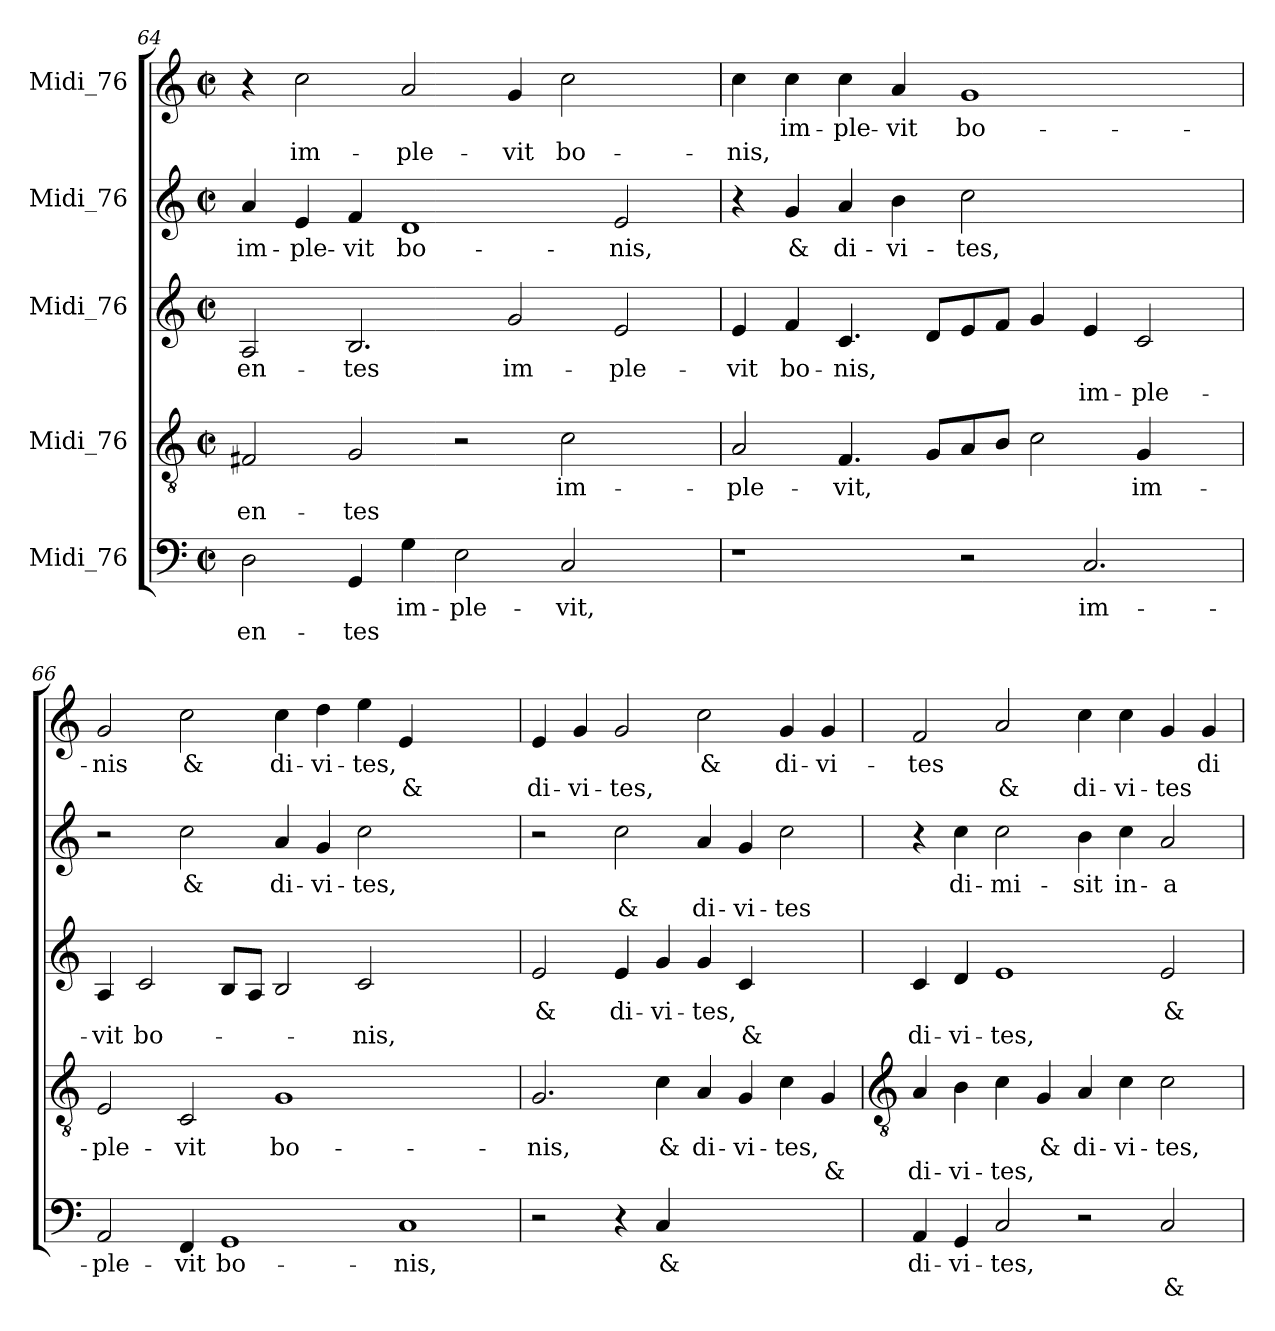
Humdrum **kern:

**kern	**text	**text	**kern	**text	**text	**kern	**text	**text	**kern	**text	**text	**kern	**text	**text
*part5	*part5	*part5	*part4	*part4	*part4	*part3	*part3	*part3	*part2	*part2	*part2	*part1	*part1	*part1
*staff5	*staff5	*staff5	*staff4	*staff4	*staff4	*staff3	*staff3	*staff3	*staff2	*staff2	*staff2	*staff1	*staff1	*staff1
*I"Midi_76	*	*	*I"Midi_76	*	*	*I"Midi_76	*	*	*I"Midi_76	*	*	*I"Midi_76	*	*
!!LO:LB:g=z
*clefF4	*	*	*clefGv2	*	*	*clefG2	*	*	*clefG2	*	*	*clefG2	*	*
*k[]	*	*	*k[]	*	*	*k[]	*	*	*k[]	*	*	*k[]	*	*
*C:	*	*	*C:	*	*	*C:	*	*	*C:	*	*	*C:	*	*
*M4/2	*	*	*M4/2	*	*	*M4/2	*	*	*M4/2	*	*	*M4/2	*	*
*met(c|)	*	*	*met(c|)	*	*	*met(c|)	*	*	*met(c|)	*	*	*met(c|)	*	*
=64	=64	=64	=64	=64	=64	=64	=64	=64	=64	=64	=64	=64	=64	=64
!	!	!LO:LY:b	!	!	!LO:LY:b	!	!LO:LY:b	!	!	!LO:LY:b	!	!	!	!
2D	.	-en-	2F#X	.	-en-	2A	-en-	.	4a	im-	.	4r	.	.
!	!	!	!	!	!	!	!	!	!	!LO:LY:b	!	!	!	!LO:LY:b
.	.	.	.	.	.	.	.	.	4e	-ple-	.	2cc	.	im-
!	!	!LO:LY:b	!	!	!LO:LY:b	!	!LO:LY:b	!	!	!LO:LY:b	!	!	!	!
4GG	.	-tes	2G	.	-tes	2.B	-tes	.	4f	-vit	.	.	.	.
!	!LO:LY:b	!	!	!	!	!	!	!	!	!LO:LY:b	!	!	!	!LO:LY:b
4G	im-	.	.	.	.	.	.	.	1d	bo-	.	2a	.	-ple-
!	!LO:LY:b	!	!	!	!	!	!	!	!	!	!	!	!	!
2E	-ple-	.	2r	.	.	.	.	.	.	.	.	.	.	.
!	!	!	!	!	!	!	!LO:LY:b	!	!	!	!	!	!	!LO:LY:b
.	.	.	.	.	.	2g	im-	.	.	.	.	4g	.	-vit
!	!LO:LY:b	!	!	!LO:LY:b	!	!	!	!	!	!	!	!	!	!LO:LY:b
2C	-vit,	.	2c	im-	.	.	.	.	.	.	.	2cc	.	bo-
!	!	!	!	!	!	!	!LO:LY:b	!	!	!LO:LY:b	!	!	!	!
.	.	.	.	.	.	2e	-ple-	.	2e	-nis,	.	.	.	.
4ryy	.	.	4ryy	.	.	.	.	.	.	.	.	4ryy	.	.
=65	=65	=65	=65	=65	=65	=65	=65	=65	=65	=65	=65	=65	=65	=65
!	!	!	!	!LO:LY:b	!	!	!LO:LY:b	!	!	!	!	!	!	!LO:LY:b
1r	.	.	2A	-ple-	.	4e	-vit	.	4r	.	.	4cc	.	-nis,
!	!	!	!	!	!	!	!LO:LY:b	!	!	!LO:LY:b	!	!	!LO:LY:b	!
.	.	.	.	.	.	4f	bo-	.	4g	&	.	4cc	im-	.
!	!	!	!	!LO:LY:b	!	!	!LO:LY:b	!	!	!LO:LY:b	!	!	!LO:LY:b	!
.	.	.	4.F	-vit,	.	4.c	-nis,	.	4a	di-	.	4cc	-ple-	.
!	!	!	!	!	!	!	!	!	!	!LO:LY:b	!	!	!LO:LY:b	!
.	.	.	.	.	.	.	.	.	4b	-vi-	.	4a	-vit	.
.	.	.	8GL	.	.	8dL	.	.	.	.	.	.	.	.
!	!	!	!	!	!	!	!	!	!	!LO:LY:b	!	!	!LO:LY:b	!
2r	.	.	8A	.	.	8e	.	.	2cc	-tes,	.	1g	bo-	.
.	.	.	8BJ	.	.	8fJ	.	.	.	.	.	.	.	.
.	.	.	2c	.	.	4g	.	.	.	.	.	.	.	.
!	!LO:LY:b	!	!	!	!	!	!	!LO:LY:b	!	!	!	!	!	!
2.C	im-	.	.	.	.	4e	.	im-	2.ryy	.	.	.	.	.
!	!	!	!	!LO:LY:b	!	!	!	!LO:LY:b	!	!	!	!	!	!
.	.	.	4G	im-	.	2c	.	-ple-	.	.	.	.	.	.
.	.	.	4ryy	.	.	.	.	.	.	.	.	4ryy	.	.
!!LO:LB:g=z
=66	=66	=66	=66	=66	=66	=66	=66	=66	=66	=66	=66	=66	=66	=66
!	!LO:LY:b	!	!	!LO:LY:b	!	!	!	!LO:LY:b	!	!	!	!	!LO:LY:b	!
2AA	-ple-	.	2E	-ple-	.	4A	.	-vit	2r	.	.	2g	-nis	.
!	!	!	!	!	!	!	!	!LO:LY:b	!	!	!	!	!	!
.	.	.	.	.	.	2c	.	bo-	.	.	.	.	.	.
!	!LO:LY:b	!	!	!LO:LY:b	!	!	!	!	!	!LO:LY:b	!	!	!LO:LY:b	!
4FF	-vit	.	2C	-vit	.	.	.	.	2cc	&	.	2cc	&	.
!	!LO:LY:b	!	!	!	!	!	!	!	!	!	!	!	!	!
1GG	bo-	.	.	.	.	8BL	.	.	.	.	.	.	.	.
.	.	.	.	.	.	8AJ	.	.	.	.	.	.	.	.
!	!	!	!	!LO:LY:b	!	!	!	!	!	!LO:LY:b	!	!	!LO:LY:b	!
.	.	.	1G	bo-	.	2B	.	.	4a	di-	.	4cc	di-	.
!	!	!	!	!	!	!	!	!	!	!LO:LY:b	!	!	!LO:LY:b	!
.	.	.	.	.	.	.	.	.	4g	-vi-	.	4dd	-vi-	.
!	!	!	!	!	!	!	!	!LO:LY:b	!	!LO:LY:b	!	!	!LO:LY:b	!
.	.	.	.	.	.	2c	.	-nis,	2cc	-tes,	.	4ee	-tes,	.
!	!LO:LY:b	!	!	!	!	!	!	!	!	!	!	!	!	!LO:LY:b
1C	-nis,	.	.	.	.	.	.	.	.	.	.	4e	.	&
.	.	.	2.ryy	.	.	2.ryy	.	.	2.ryy	.	.	2.ryy	.	.
!!LO:LB:g=z
=67	=67	=67	=67	=67	=67	=67	=67	=67	=67	=67	=67	=67	=67	=67
!	!	!	!	!LO:LY:b	!	!	!LO:LY:b	!	!	!	!	!	!	!LO:LY:b
2r	.	.	2.G	-nis,	.	2e	&	.	2r	.	.	4e	.	di-
!	!	!	!	!	!	!	!	!	!	!	!	!	!	!LO:LY:b
.	.	.	.	.	.	.	.	.	.	.	.	4g	.	-vi-
!	!	!	!	!	!	!	!LO:LY:b	!	!	!	!LO:LY:b	!	!	!LO:LY:b
4r	.	.	.	.	.	4e	di-	.	2cc	.	&	2g	.	-tes,
!	!LO:LY:b	!	!	!LO:LY:b	!	!	!LO:LY:b	!	!	!	!	!	!	!
4C	&	.	4c	&	.	4g	-vi-	.	.	.	.	.	.	.
!	!	!	!	!LO:LY:b	!	!	!LO:LY:b	!	!	!	!LO:LY:b	!	!LO:LY:b	!
1ryy	.	.	4A	di-	.	4g	-tes,	.	4a	.	di-	2cc	&	.
!	!	!	!	!LO:LY:b	!	!	!	!LO:LY:b	!	!	!LO:LY:b	!	!	!
.	.	.	4G	-vi-	.	4c	.	&	4g	.	-vi-	.	.	.
!	!	!	!	!LO:LY:b	!	!	!	!	!	!	!LO:LY:b	!	!LO:LY:b	!
.	.	.	4c	-tes,	.	2ryy	.	.	2cc	.	-tes	4g	di-	.
!	!	!	!	!	!LO:LY:b	!	!	!	!	!	!	!	!LO:LY:b	!
.	.	.	4G	.	&	.	.	.	.	.	.	4g	-vi-	.
!!LO:LB:g=z
=68	=68	=68	=68	=68	=68	=68	=68	=68	=68	=68	=68	=68	=68	=68
*	*	*	*clefGv2	*	*	*	*	*	*	*	*	*	*	*
!	!LO:LY:b	!	!	!	!LO:LY:b	!	!	!LO:LY:b	!	!	!	!	!LO:LY:b	!
4AA	di-	.	4A	.	di-	4c	.	di-	4r	.	.	2f	-tes	.
!	!LO:LY:b	!	!	!	!LO:LY:b	!	!	!LO:LY:b	!	!LO:LY:b	!	!	!	!
4GG	-vi-	.	4B	.	-vi-	4d	.	-vi-	4cc	di-	.	.	.	.
!	!LO:LY:b	!	!	!	!LO:LY:b	!	!	!LO:LY:b	!	!LO:LY:b	!	!	!	!LO:LY:b
2C	-tes,	.	4c	.	-tes,	1e	.	-tes,	2cc	-mi-	.	2a	.	&
!	!	!	!	!LO:LY:b	!	!	!	!	!	!	!	!	!	!
.	.	.	4G	&	.	.	.	.	.	.	.	.	.	.
!	!	!	!	!LO:LY:b	!	!	!	!	!	!LO:LY:b	!	!	!	!LO:LY:b
2r	.	.	4A	di-	.	.	.	.	4b	-sit	.	4cc	.	di-
!	!	!	!	!LO:LY:b	!	!	!	!	!	!LO:LY:b	!	!	!	!LO:LY:b
.	.	.	4c	-vi-	.	.	.	.	4cc	in-	.	4cc	.	-vi-
!	!	!LO:LY:b	!	!LO:LY:b	!	!	!LO:LY:b	!	!	!LO:LY:b	!	!	!	!LO:LY:b
2C	.	&	2c	-tes,	.	2e	&	.	2a	-a-	.	4g	.	-tes
!	!	!	!	!	!	!	!	!	!	!	!	!	!LO:LY:b	!
.	.	.	.	.	.	.	.	.	.	.	.	4g	di-	.
=	=	=	=	=	=	=	=	=	=	=	=	=	=	=
*-	*-	*-	*-	*-	*-	*-	*-	*-	*-	*-	*-	*-	*-	*-
